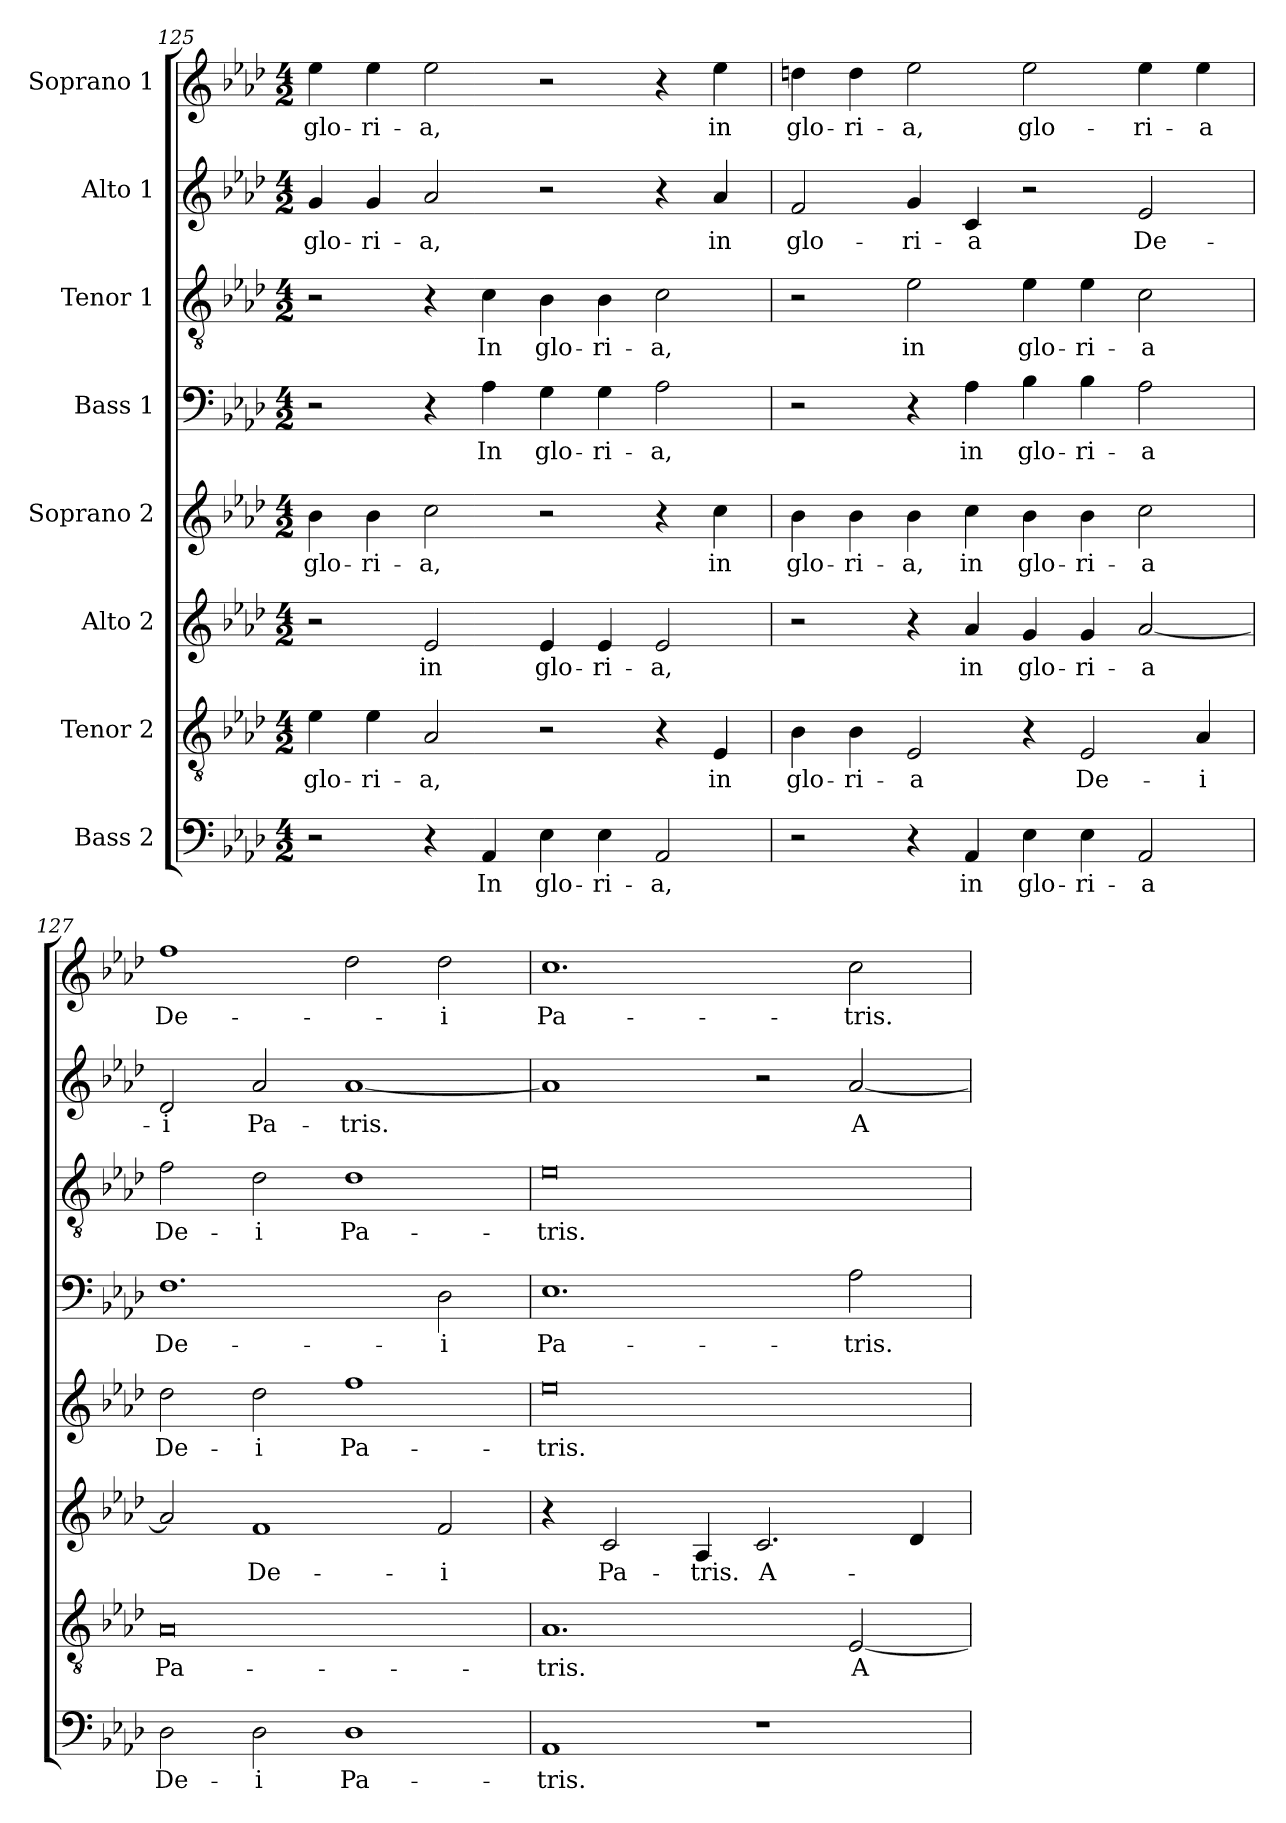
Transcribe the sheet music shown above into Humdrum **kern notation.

**kern	**text	**kern	**text	**kern	**text	**kern	**text	**kern	**text	**kern	**text	**kern	**text	**kern	**text
*part8	*part8	*part7	*part7	*part6	*part6	*part5	*part5	*part4	*part4	*part3	*part3	*part2	*part2	*part1	*part1
*staff8	*staff8	*staff7	*staff7	*staff6	*staff6	*staff5	*staff5	*staff4	*staff4	*staff3	*staff3	*staff2	*staff2	*staff1	*staff1
*I"Bass 2	*	*I"Tenor 2	*	*I"Alto 2	*	*I"Soprano 2	*	*I"Bass 1	*	*I"Tenor 1	*	*I"Alto 1	*	*I"Soprano 1	*
*clefF4	*	*clefGv2	*	*clefG2	*	*clefG2	*	*clefF4	*	*clefGv2	*	*clefG2	*	*clefG2	*
*k[b-e-a-d-]	*	*k[b-e-a-d-]	*	*k[b-e-a-d-]	*	*k[b-e-a-d-]	*	*k[b-e-a-d-]	*	*k[b-e-a-d-]	*	*k[b-e-a-d-]	*	*k[b-e-a-d-]	*
*A-:	*	*A-:	*	*A-:	*	*A-:	*	*A-:	*	*A-:	*	*A-:	*	*A-:	*
*M4/2	*	*M4/2	*	*M4/2	*	*M4/2	*	*M4/2	*	*M4/2	*	*M4/2	*	*M4/2	*
=125	=125	=125	=125	=125	=125	=125	=125	=125	=125	=125	=125	=125	=125	=125	=125
2r	.	4e-\	glo-	2r	.	4b-\	glo-	2r	.	2r	.	4g/	glo-	4ee-\	glo-
.	.	4e-\	-ri-	.	.	4b-\	-ri-	.	.	.	.	4g/	-ri-	4ee-\	-ri-
4r	.	2A-/	-a,	2e-/	in	2cc\	-a,	4r	.	4r	.	2a-/	-a,	2ee-\	-a,
4AA-/	In	.	.	.	.	.	.	4A-\	In	4c\	In	.	.	.	.
4E-\	glo-	2r	.	4e-/	glo-	2r	.	4G\	glo-	4B-\	glo-	2r	.	2r	.
4E-\	-ri-	.	.	4e-/	-ri-	.	.	4G\	-ri-	4B-\	-ri-	.	.	.	.
2AA-/	-a,	4r	.	2e-/	-a,	4r	.	2A-\	-a,	2c\	-a,	4r	.	4r	.
.	.	4E-/	in	.	.	4cc\	in	.	.	.	.	4a-/	in	4ee-\	in
!!LO:PB:g=z
=126	=126	=126	=126	=126	=126	=126	=126	=126	=126	=126	=126	=126	=126	=126	=126
2r	.	4B-\	glo-	2r	.	4b-\	glo-	2r	.	2r	.	2f/	glo-	4ddn\	glo-
.	.	4B-\	-ri-	.	.	4b-\	-ri-	.	.	.	.	.	.	4dd\	-ri-
4r	.	2E-/	-a	4r	.	4b-\	-a,	4r	.	2e-\	in	4g/	-ri-	2ee-\	-a,
4AA-/	in	.	.	4a-/	in	4cc\	in	4A-\	in	.	.	4c/	-a	.	.
4E-\	glo-	4r	.	4g/	glo-	4b-\	glo-	4B-\	glo-	4e-\	glo-	2r	.	2ee-\	glo-
4E-\	-ri-	2E-/	De-	4g/	-ri-	4b-\	-ri-	4B-\	-ri-	4e-\	-ri-	.	.	.	.
2AA-/	-a	.	.	[2a-/	-a	2cc\	-a	2A-\	-a	2c\	-a	2e-/	De-	4ee-\	-ri-
.	.	4A-/	-i	.	.	.	.	.	.	.	.	.	.	4ee-\	-a
=127	=127	=127	=127	=127	=127	=127	=127	=127	=127	=127	=127	=127	=127	=127	=127
2D-\	De-	0A-	Pa-	2a-/]	.	2dd-\	De-	1.F	De-	2f\	De-	2d-/	-i	1ff	De-
2D-\	-i	.	.	1f	De-	2dd-\	-i	.	.	2d-\	-i	2a-/	Pa-	.	.
1D-	Pa-	.	.	.	.	1ff	Pa-	.	.	1d-	Pa-	[1a-	-tris.	2dd-\	.
.	.	.	.	2f/	-i	.	.	2D-\	-i	.	.	.	.	2dd-\	-i
=128	=128	=128	=128	=128	=128	=128	=128	=128	=128	=128	=128	=128	=128	=128	=128
1AA-	-tris.	1.A-	-tris.	4r	.	0ee-	-tris.	1.E-	Pa-	0e-	-tris.	1a-]	.	1.cc	Pa-
.	.	.	.	2c/	Pa-	.	.	.	.	.	.	.	.	.	.
.	.	.	.	4A-/	-tris.	.	.	.	.	.	.	.	.	.	.
1r	.	.	.	2.c/	A-	.	.	.	.	.	.	2r	.	.	.
.	.	[2E-/	A-	.	.	.	.	2A-\	-tris.	.	.	[2a-/	A-	2cc\	-tris.
.	.	.	.	4d-/	.	.	.	.	.	.	.	.	.	.	.
=	=	=	=	=	=	=	=	=	=	=	=	=	=	=	=
*-	*-	*-	*-	*-	*-	*-	*-	*-	*-	*-	*-	*-	*-	*-	*-
